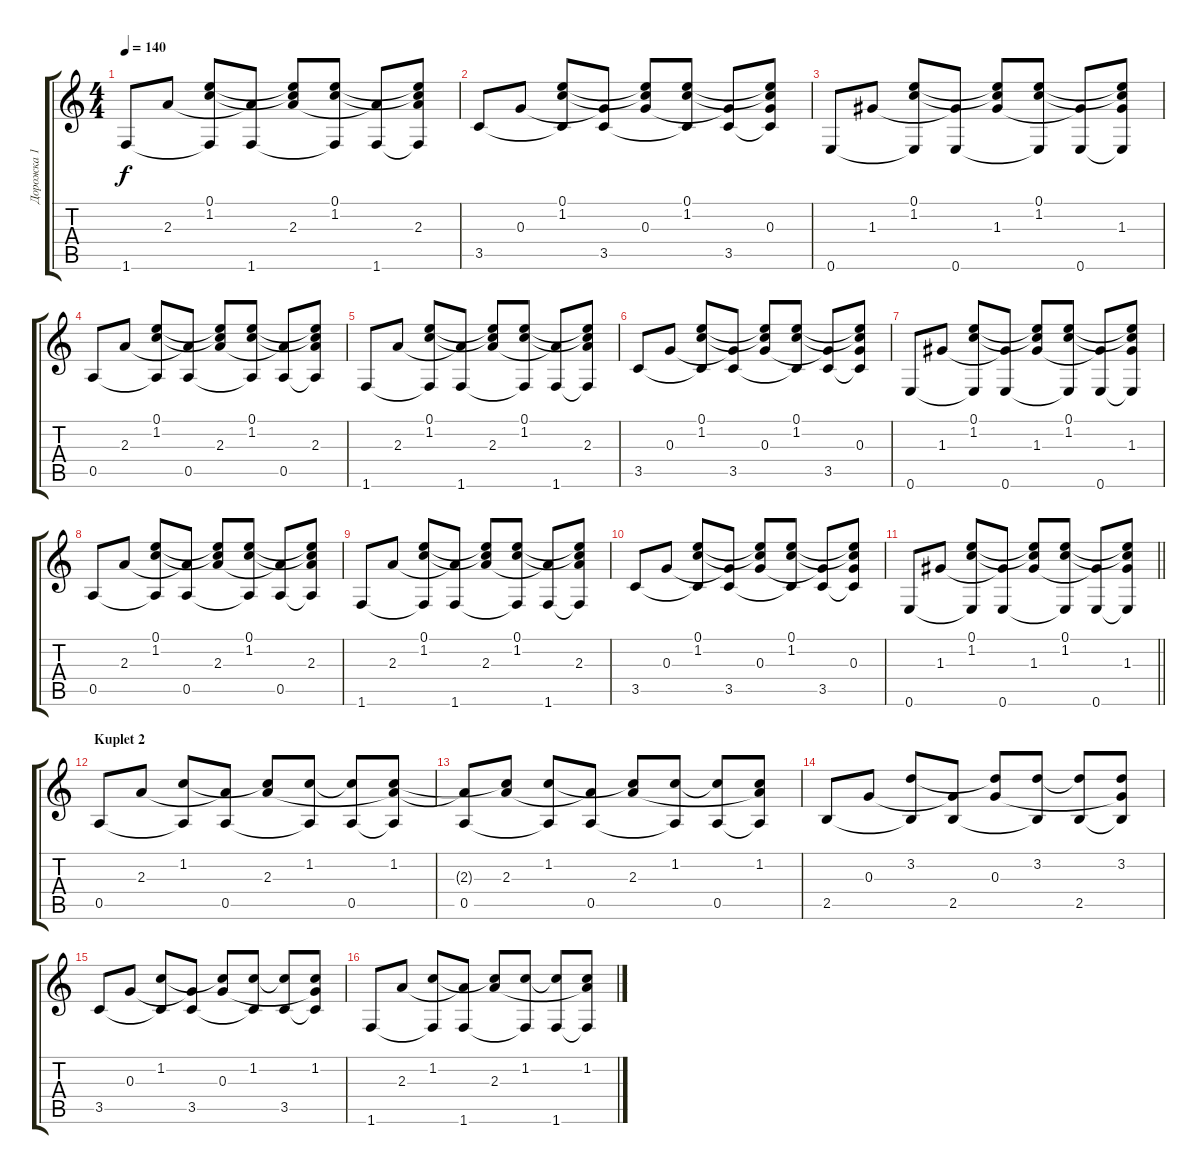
\track ("Дорожка 1" "Дорожка 1") {instrument acousticguitarsteel}
\staff {score tabs}
\tuning (E4 B3 G3 D3 A2 E2) {hide}
\ts (4 4)
\tempo 140
\clef g2
\ks c
1.6.8{dy f} 2.3.8 (0.1 1.2 1.6{t}).8 (2.3{t} 1.6).8 (0.1{t} 1.2{t} 2.3).8 (0.1 1.2 1.6{t}).8 (2.3{t} 1.6).8 (0.1{t} 1.2{t} 2.3 1.6{t}).8 |
3.5.8 0.3.8 (0.1 1.2 3.5{t}).8 (0.3{t} 3.5).8 (0.1{t} 1.2{t} 0.3).8 (0.1 1.2 3.5{t}).8 (0.3{t} 3.5).8 (0.1{t} 1.2{t} 0.3 3.5{t}).8 |
0.6.8 1.3.8 (0.1 1.2 0.6{t}).8 (1.3{t} 0.6).8 (0.1{t} 1.2{t} 1.3).8 (0.1 1.2 0.6{t}).8 (1.3{t} 0.6).8 (0.1{t} 1.2{t} 1.3 0.6{t}).8 |
0.5.8 2.3.8 (0.1 1.2 0.5{t}).8 (2.3{t} 0.5).8 (0.1{t} 1.2{t} 2.3).8 (0.1 1.2 0.5{t}).8 (2.3{t} 0.5).8 (0.1{t} 1.2{t} 2.3 0.5{t}).8 |
1.6.8 2.3.8 (0.1 1.2 1.6{t}).8 (2.3{t} 1.6).8 (0.1{t} 1.2{t} 2.3).8 (0.1 1.2 1.6{t}).8 (2.3{t} 1.6).8 (0.1{t} 1.2{t} 2.3 1.6{t}).8 |
3.5.8 0.3.8 (0.1 1.2 3.5{t}).8 (0.3{t} 3.5).8 (0.1{t} 1.2{t} 0.3).8 (0.1 1.2 3.5{t}).8 (0.3{t} 3.5).8 (0.1{t} 1.2{t} 0.3 3.5{t}).8 |
0.6.8 1.3.8 (0.1 1.2 0.6{t}).8 (1.3{t} 0.6).8 (0.1{t} 1.2{t} 1.3).8 (0.1 1.2 0.6{t}).8 (1.3{t} 0.6).8 (0.1{t} 1.2{t} 1.3 0.6{t}).8 |
0.5.8 2.3.8 (0.1 1.2 0.5{t}).8 (2.3{t} 0.5).8 (0.1{t} 1.2{t} 2.3).8 (0.1 1.2 0.5{t}).8 (2.3{t} 0.5).8 (0.1{t} 1.2{t} 2.3 0.5{t}).8 |
1.6.8 2.3.8 (0.1 1.2 1.6{t}).8 (2.3{t} 1.6).8 (0.1{t} 1.2{t} 2.3).8 (0.1 1.2 1.6{t}).8 (2.3{t} 1.6).8 (0.1{t} 1.2{t} 2.3 1.6{t}).8 |
3.5.8 0.3.8 (0.1 1.2 3.5{t}).8 (0.3{t} 3.5).8 (0.1{t} 1.2{t} 0.3).8 (0.1 1.2 3.5{t}).8 (0.3{t} 3.5).8 (0.1{t} 1.2{t} 0.3 3.5{t}).8 |
\barLineRight lightlight
0.6.8 1.3.8 (0.1 1.2 0.6{t}).8 (1.3{t} 0.6).8 (0.1{t} 1.2{t} 1.3).8 (0.1 1.2 0.6{t}).8 (1.3{t} 0.6).8 (0.1{t} 1.2{t} 1.3 0.6{t}).8 |
\section ("" "Kuplet 2")
0.5.8 2.3.8 (1.2 0.5{t}).8 (2.3{t} 0.5).8 (1.2{t} 2.3).8 (1.2 0.5{t}).8 (1.2{t} 0.5).8 (1.2 2.3{t} 0.5{t}).8 |
(2.3{t} 0.5).8 (1.2{t} 2.3).8 (1.2 0.5{t}).8 (2.3{t} 0.5).8 (1.2{t} 2.3).8 (1.2 0.5{t}).8 (1.2{t} 0.5).8 (1.2 2.3{t} 0.5{t}).8 |
2.5.8 0.3.8 (3.2 2.5{t}).8 (0.3{t} 2.5).8 (3.2{t} 0.3).8 (3.2 2.5{t}).8 (3.2{t} 2.5).8 (3.2 0.3{t} 2.5{t}).8 |
3.5.8 0.3.8 (1.2 3.5{t}).8 (0.3{t} 3.5).8 (1.2{t} 0.3).8 (1.2 3.5{t}).8 (1.2{t} 3.5).8 (1.2 0.3{t} 3.5{t}).8 |
1.6.8 2.3.8 (1.2 1.6{t}).8 (2.3{t} 1.6).8 (1.2{t} 2.3).8 (1.2 1.6{t}).8 (1.2{t} 1.6).8 (1.2 2.3{t} 1.6{t}).8
